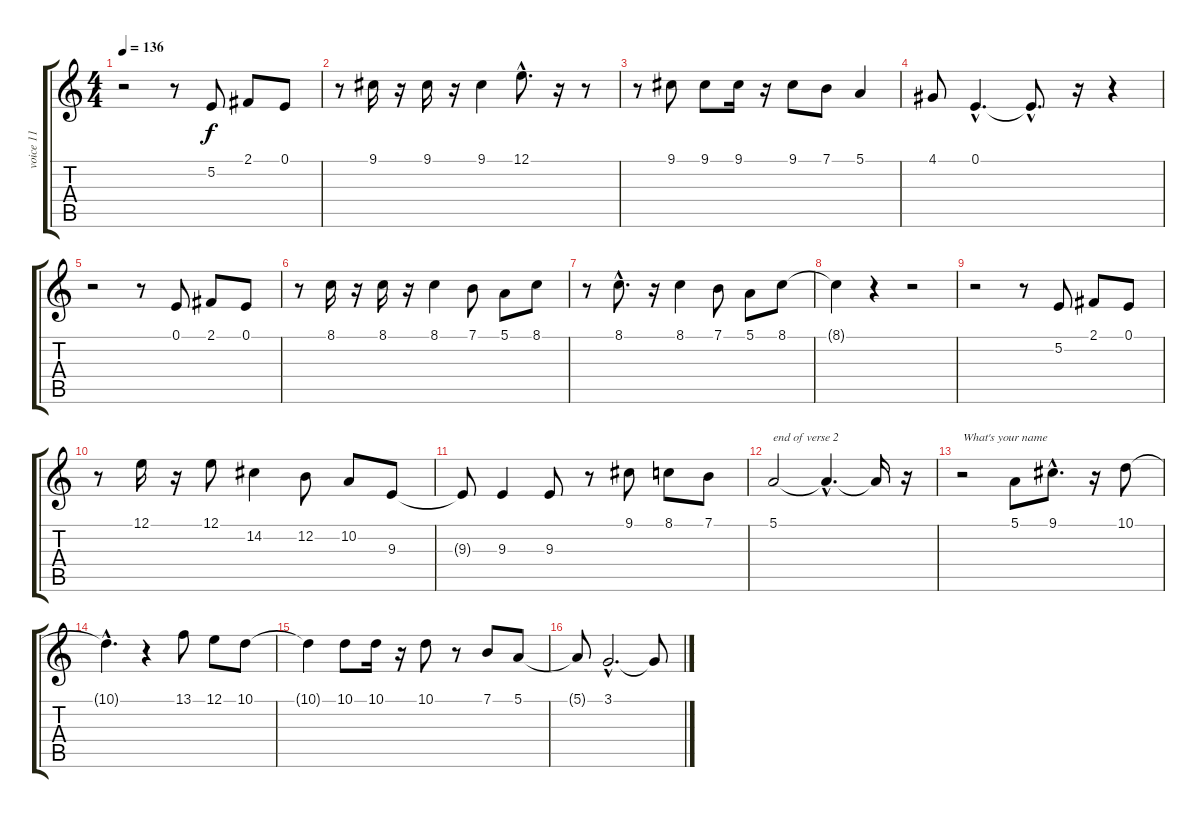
\track ("voice 11" "voice 11") {instrument vibraphone}
\staff {score tabs}
\tuning (E4 B3 G3 D3 A2 E2) {hide}
\ts (4 4)
\tempo 136
\clef g2
\ks c
r.2{dy f} r.8 5.2.8 2.1.8 0.1.8 |
r.8 9.1.16 r.16 9.1.16 r.16 9.1.4 12.1{hac}.8{d} r.16 r.8 |
r.8 9.1.8 9.1.8 9.1.16 r.16 9.1.8 7.1.8 5.1.4 |
4.1.8 0.1{hac}.4{d} 0.1{hac t}.8{d} r.16 r.4 |
r.2 r.8 0.1.8 2.1.8 0.1.8 |
r.8 8.1.16 r.16 8.1.16 r.16 8.1.4 7.1.8 5.1.8 8.1.8 |
r.8 8.1{hac}.8{d} r.16 8.1.4 7.1.8 5.1.8 8.1.8 |
8.1{t}.4 r.4 r.2 |
r.2 r.8 5.2.8 2.1.8 0.1.8 |
r.8 12.1.16 r.16 12.1.8 14.2.4 12.2.8 10.2.8 9.3.8 |
9.3{t}.8 9.3.4 9.3.8 r.8 9.1.8 8.1.8 7.1.8 |
5.1.2{txt "end of verse 2"} 5.1{hac t}.4{d} 5.1{t}.16 r.16 |
r.2{txt "What's your name"} 5.1.8 9.1{hac}.8{d} r.16 10.1.8 |
10.1{hac t}.4{d} r.4 13.1.8 12.1.8 10.1.8 |
10.1{t}.4 10.1.8 10.1.16 r.16 10.1.8 r.8 7.1.8 5.1.8 |
5.1{t}.8 3.1{hac}.2{d} 3.1{t}.8
